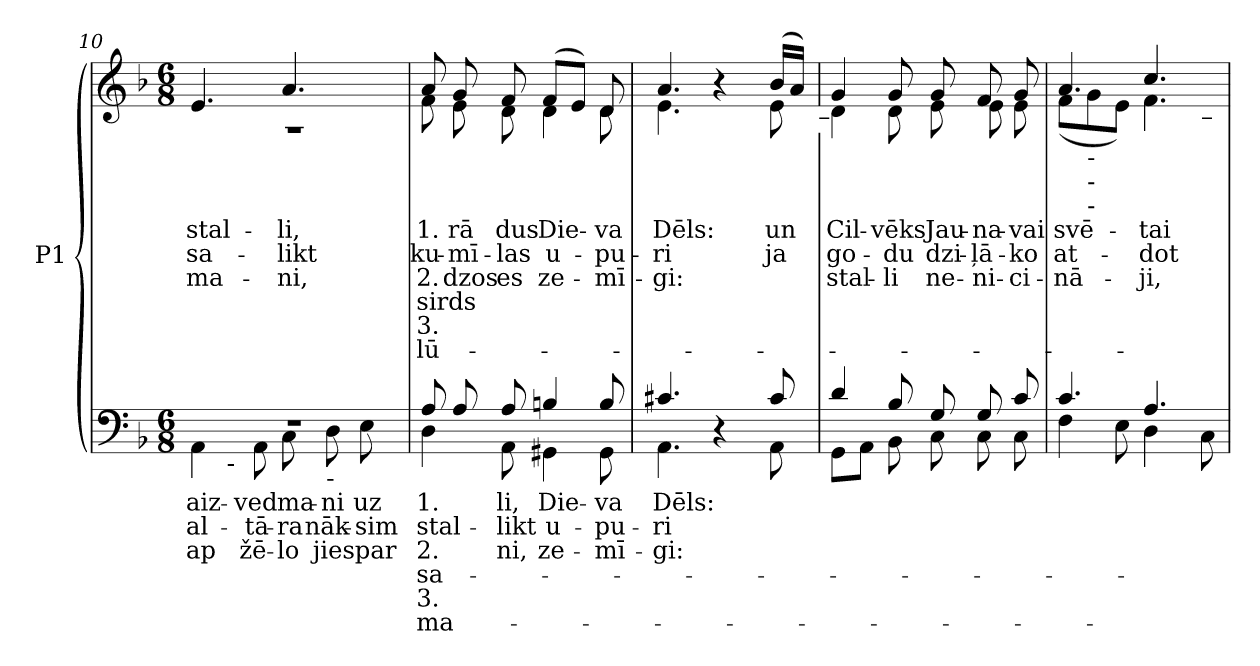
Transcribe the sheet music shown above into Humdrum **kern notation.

**kern	**text	**text	**text	**text	**text	**text	**kern	**text	**text	**text	**text	**text	**text
*part1	*part1	*part1	*part1	*part1	*part1	*part1	*part1	*part1	*part1	*part1	*part1	*part1	*part1
*staff2	*staff2	*staff2	*staff2	*staff2	*staff2	*staff2	*staff1	*staff1	*staff1	*staff1	*staff1	*staff1	*staff1
*I"P1	*	*	*	*	*	*	*	*	*	*	*	*	*
*clefF4	*	*	*	*	*	*	*clefG2	*	*	*	*	*	*
*k[b-]	*	*	*	*	*	*	*k[b-]	*	*	*	*	*	*
*F:	*	*	*	*	*	*	*F:	*	*	*	*	*	*
*M6/8	*	*	*	*	*	*	*M6/8	*	*	*	*	*	*
=10	=10	=10	=10	=10	=10	=10	=10	=10	=10	=10	=10	=10	=10
!LO:N:vis=1	!	!	!	!	!	!	!	!	!	!	!	!	!
*^	*	*	*	*	*	*	*	*	*	*	*	*	*
!	!	!LO:LY:a:color=#000000	!LO:LY:a:color=#000000	!LO:LY:b:color=#000000	!	!	!	!	!	!	!	!	!	!
*	*	*	*	*	*	*	*	*^	*	*	*	*	*	*
!	!	!	!	!	!	!	!	!	!LO:N:vis=1	!LO:LY:b:color=#000000	!LO:LY:b:color=#000000	!LO:LY:b:color=#000000	!	!	!
*	*^	*	*	*	*	*	*	*	*	*	*	*	*	*	*
2.r	4AAi\	8ryy	aiz-	al-	ap	.	.	.	4.ei/	2.r	stal-	sa-	ma-	.	.	.
.	.	128.ryy	.	.	.	.	.	.	.	.	.	.	.	.	.	.
!	!	!LO:TX:b:t=-	!	!	!	!	!	!	!	!	!	!	!	!	!	!
.	.	2ryy	.	.	.	.	.	.	.	.	.	.	.	.	.	.
!	!	!	!LO:LY:a:color=#000000	!LO:LY:a:color=#000000	!LO:LY:b:color=#000000	!	!	!	!	!	!	!	!	!	!	!
.	8AAi\	.	-ved	-tā-	žē-	.	.	.	.	.	.	.	.	.	.	.
!	!	!	!LO:LY:a:color=#000000	!LO:LY:a:color=#000000	!LO:LY:b:color=#000000	!	!	!	!	!	!	!	!	!	!	!
!	!	!	!	!	!	!	!	!	!	!	!LO:LY:b:color=#000000	!LO:LY:b:color=#000000	!LO:LY:b:color=#000000	!	!	!
.	8Ci\	.	ma-	-ra	-lo	.	.	.	4.ai/	.	-li,	-likt	-ni,	.	.	.
!	!LO:TX:b:t=-	!	!	!	!	!	!	!	!	!	!	!	!	!	!	!
!	!	!	!LO:LY:a:color=#000000	!LO:LY:a:color=#000000	!LO:LY:b:color=#000000	!	!	!	!	!	!	!	!	!	!	!
.	8Di\	.	-ni	nāk-	jies	.	.	.	.	.	.	.	.	.	.	.
!	!	!	!LO:LY:a:color=#000000	!LO:LY:a:color=#000000	!LO:LY:b:color=#000000	!	!	!	!	!	!	!	!	!	!	!
.	8Ei\	.	uz	-sim	par	.	.	.	.	.	.	.	.	.	.	.
.	.	16ryy	.	.	.	.	.	.	.	.	.	.	.	.	.	.
.	.	32ryy	.	.	.	.	.	.	.	.	.	.	.	.	.	.
.	.	64ryy	.	.	.	.	.	.	.	.	.	.	.	.	.	.
.	.	256ryy	.	.	.	.	.	.	.	.	.	.	.	.	.	.
*	*v	*v	*	*	*	*	*	*	*	*	*	*	*	*	*	*
!!LO:LB:g=z	!!
=11	=11	=11	=11	=11	=11	=11	=11	=11	=11	=11	=11	=11	=11	=11	=11
*	*^	*	*	*	*	*	*	*	*	*	*	*	*	*	*
!	!	!	!LO:LY:b:color=#000000	!LO:LY:b:color=#000000	!LO:LY:b:color=#000000	!LO:LY:b:color=#000000	!LO:LY:b:color=#000000	!LO:LY:b:color=#000000	!	!	!	!	!	!	!	!
*	*v	*v	*	*	*	*	*	*	*	*	*	*	*	*	*	*
*	*^	*	*	*	*	*	*	*	*	*	*	*	*	*	*
!	!	!	!	!	!	!	!	!	!	!	!LO:LY:b:color=#000000	!LO:LY:b:color=#000000	!LO:LY:b:color=#000000	!LO:LY:b:color=#000000	!LO:LY:b:color=#000000	!LO:LY:b:color=#000000
*	*v	*v	*	*	*	*	*	*	*	*	*	*	*	*	*	*
8Ai/	4Di\	1.	stal-	2.	sa-	3.	ma-	8ai/	8fi\	1.	ku-	2.	sirds	3.	lū-
!	!	!	!	!	!	!	!	!	!	!LO:LY:b:color=#000000	!LO:LY:b:color=#000000	!LO:LY:b:color=#000000	!	!	!
8Ai/	.	.	.	.	.	.	.	8gi/	8ei\	-rā	mī-	-dzos	.	.	.
!	!	!LO:LY:b:color=#000000	!LO:LY:b:color=#000000	!LO:LY:b:color=#000000	!	!	!	!	!	!	!	!	!	!	!
!	!	!	!	!	!	!	!	!	!	!LO:LY:b:color=#000000	!LO:LY:b:color=#000000	!LO:LY:b:color=#000000	!	!	!
8Ai/	8AAi\	-li,	-likt	-ni,	.	.	.	8fi/	8di\	dus	-las	es	.	.	.
!	!	!LO:LY:b:color=#000000	!LO:LY:b:color=#000000	!LO:LY:b:color=#000000	!	!	!	!	!	!	!	!	!	!	!
!	!	!	!	!	!	!	!	!	!	!LO:LY:b:color=#000000	!LO:LY:b:color=#000000	!LO:LY:b:color=#000000	!	!	!
4Bni/	4GG#Xi\	Die-	u-	ze-	.	.	.	(8fi/L	4di\	Die-	u-	ze-	.	.	.
.	.	.	.	.	.	.	.	8ei/J)	.	.	.	.	.	.	.
!	!	!LO:LY:b:color=#000000	!LO:LY:b:color=#000000	!LO:LY:b:color=#000000	!	!	!	!	!	!	!	!	!	!	!
!	!	!	!	!	!	!	!	!	!	!LO:LY:b:color=#000000	!LO:LY:b:color=#000000	!LO:LY:b:color=#000000	!	!	!
8Bi/	8GG#i\	-va	-pu-	-mī-	.	.	.	8di/	8di\	-va	-pu-	-mī-	.	.	.
*	*	*	*	*	*	*	*	*v	*v	*	*	*	*	*	*
=12	=12	=12	=12	=12	=12	=12	=12	=12	=12	=12	=12	=12	=12	=12
*	*	*	*	*	*	*	*	*^	*	*	*	*	*	*
!	!	!LO:LY:b:color=#000000	!LO:LY:b:color=#000000	!LO:LY:b:color=#000000	!	!	!	!	!	!	!	!	!	!	!
*	*	*	*	*	*	*	*	*v	*v	*	*	*	*	*	*
*	*	*	*	*	*	*	*	*^	*	*	*	*	*	*
!	!	!	!	!	!	!	!	!	!	!LO:LY:b:color=#000000	!LO:LY:b:color=#000000	!LO:LY:b:color=#000000	!	!	!
*	*	*	*	*	*	*	*	*	*^	*	*	*	*	*	*
4.c#Xi/	4.AAi\	Dēls:	-ri	-gi:	.	.	.	4.ai/	4.ei\	2ryy	Dēls:	-ri	-gi:	.	.	.
!	!	!	!	!	!	!	!	!	!	!	!LO:LY:b:color=#000000	!	!	!	!	!
4r	4ryy	.	.	.	.	.	.	4r	4ryy	.	Dievs	.	.	.	.	.
.	.	.	.	.	.	.	.	.	.	8ryy	.	.	.	.	.	.
!	!	!	!	!	!	!	!	!	!	!	!LO:LY:b:color=#000000	!LO:LY:b:color=#000000	!	!	!	!
8c#i/	8AAi\	.	.	.	.	.	.	(16b-i/LL	8ei\	16ryy	un	ja	.	.	.	.
.	.	.	.	.	.	.	.	16ai/JJ)	.	32ryy	.	.	.	.	.	.
.	.	.	.	.	.	.	.	.	.	64ryy	.	.	.	.	.	.
.	.	.	.	.	.	.	.	.	.	128...ryy	.	.	.	.	.	.
!	!	!	!	!	!	!	!	!	!	!LO:TX:b:t=–	!	!	!	!	!	!
.	.	.	.	.	.	.	.	.	.	1024ryy	.	.	.	.	.	.
*	*	*	*	*	*	*	*	*v	*v	*v	*	*	*	*	*	*
=13	=13	=13	=13	=13	=13	=13	=13	=13	=13	=13	=13	=13	=13	=13
*	*	*	*	*	*	*	*	*^	*	*	*	*	*	*
*	*	*	*	*	*	*	*	*	*^	*	*	*	*	*	*
!	!	!	!	!	!	!	!	!	!	!	!LO:LY:b:color=#000000	!LO:LY:b:color=#000000	!LO:LY:b:color=#000000	!	!	!
*	*	*	*	*	*	*	*	*	*v	*v	*	*	*	*	*	*
4di/	8GGi\L	.	.	.	.	.	.	4gi/	4di\	Cil-	go-	stal-	.	.	.
.	8AAi\J	.	.	.	.	.	.	.	.	.	.	.	.	.	.
!	!	!	!	!	!	!	!	!	!	!LO:LY:b:color=#000000	!LO:LY:b:color=#000000	!LO:LY:b:color=#000000	!	!	!
8B-i/	8BB-i\	.	.	.	.	.	.	8gi/	8di\	-vēks	-du	-li	.	.	.
!	!	!	!	!	!	!	!	!	!	!LO:LY:b:color=#000000	!LO:LY:b:color=#000000	!LO:LY:b:color=#000000	!	!	!
8Gi/	8Ci\	.	.	.	.	.	.	8gi/	8ei\	Jau-	dzi-	ne-	.	.	.
!	!	!	!	!	!	!	!	!	!	!LO:LY:b:color=#000000	!LO:LY:b:color=#000000	!LO:LY:b:color=#000000	!	!	!
8Gi/	8Ci\	.	.	.	.	.	.	8fi/	8ei\	-na-	-ļā-	-ni-	.	.	.
!	!	!	!	!	!	!	!	!	!	!LO:LY:b:color=#000000	!LO:LY:b:color=#000000	!LO:LY:b:color=#000000	!	!	!
8ci/	8Ci\	.	.	.	.	.	.	8gi/	8ei\	-vai	-ko	-ci-	.	.	.
*	*	*	*	*	*	*	*	*v	*v	*	*	*	*	*	*
=14	=14	=14	=14	=14	=14	=14	=14	=14	=14	=14	=14	=14	=14	=14
*	*	*	*	*	*	*	*	*^	*	*	*	*	*	*
!	!	!	!	!	!	!	!	!	!	!LO:LY:b:color=#000000	!LO:LY:b:color=#000000	!LO:LY:b:color=#000000	!	!	!
*	*	*	*	*	*	*	*	*	*^	*	*	*	*	*	*
4.ci/	4Fi\	.	.	.	.	.	.	4.ai/	(8fi\L	2ryy	svē-	at-	-nā-	.	.	.
!	!	!	!	!	!	!	!	!	!LO:TX:b:t=-	!	!	!	!	!	!	!
!	!	!	!	!	!	!	!	!	!LO:TX:b:t=-	!	!	!	!	!	!	!
!	!	!	!	!	!	!	!	!	!LO:TX:b:t=-	!	!	!	!	!	!	!
.	.	.	.	.	.	.	.	.	8gi\	.	.	.	.	.	.	.
.	8Ei\	.	.	.	.	.	.	.	8ei\J)	.	.	.	.	.	.	.
!	!	!	!	!	!	!	!	!	!	!	!LO:LY:b:color=#000000	!LO:LY:b:color=#000000	!LO:LY:b:color=#000000	!	!	!
4.Ai/	4Di\	.	.	.	.	.	.	4.cci/	4.fi\	.	-tai	-dot	-ji,	.	.	.
.	.	.	.	.	.	.	.	.	.	8ryy	.	.	.	.	.	.
!	!	!	!	!	!	!	!	!	!	!LO:TX:b:t=–	!	!	!	!	!	!
.	8Ci\	.	.	.	.	.	.	.	.	8ryy	.	.	.	.	.	.
*v	*v	*	*	*	*	*	*	*	*	*	*	*	*	*	*	*
*	*	*	*	*	*	*	*v	*v	*v	*	*	*	*	*	*
=	=	=	=	=	=	=	=	=	=	=	=	=	=
*-	*-	*-	*-	*-	*-	*-	*-	*-	*-	*-	*-	*-	*-
